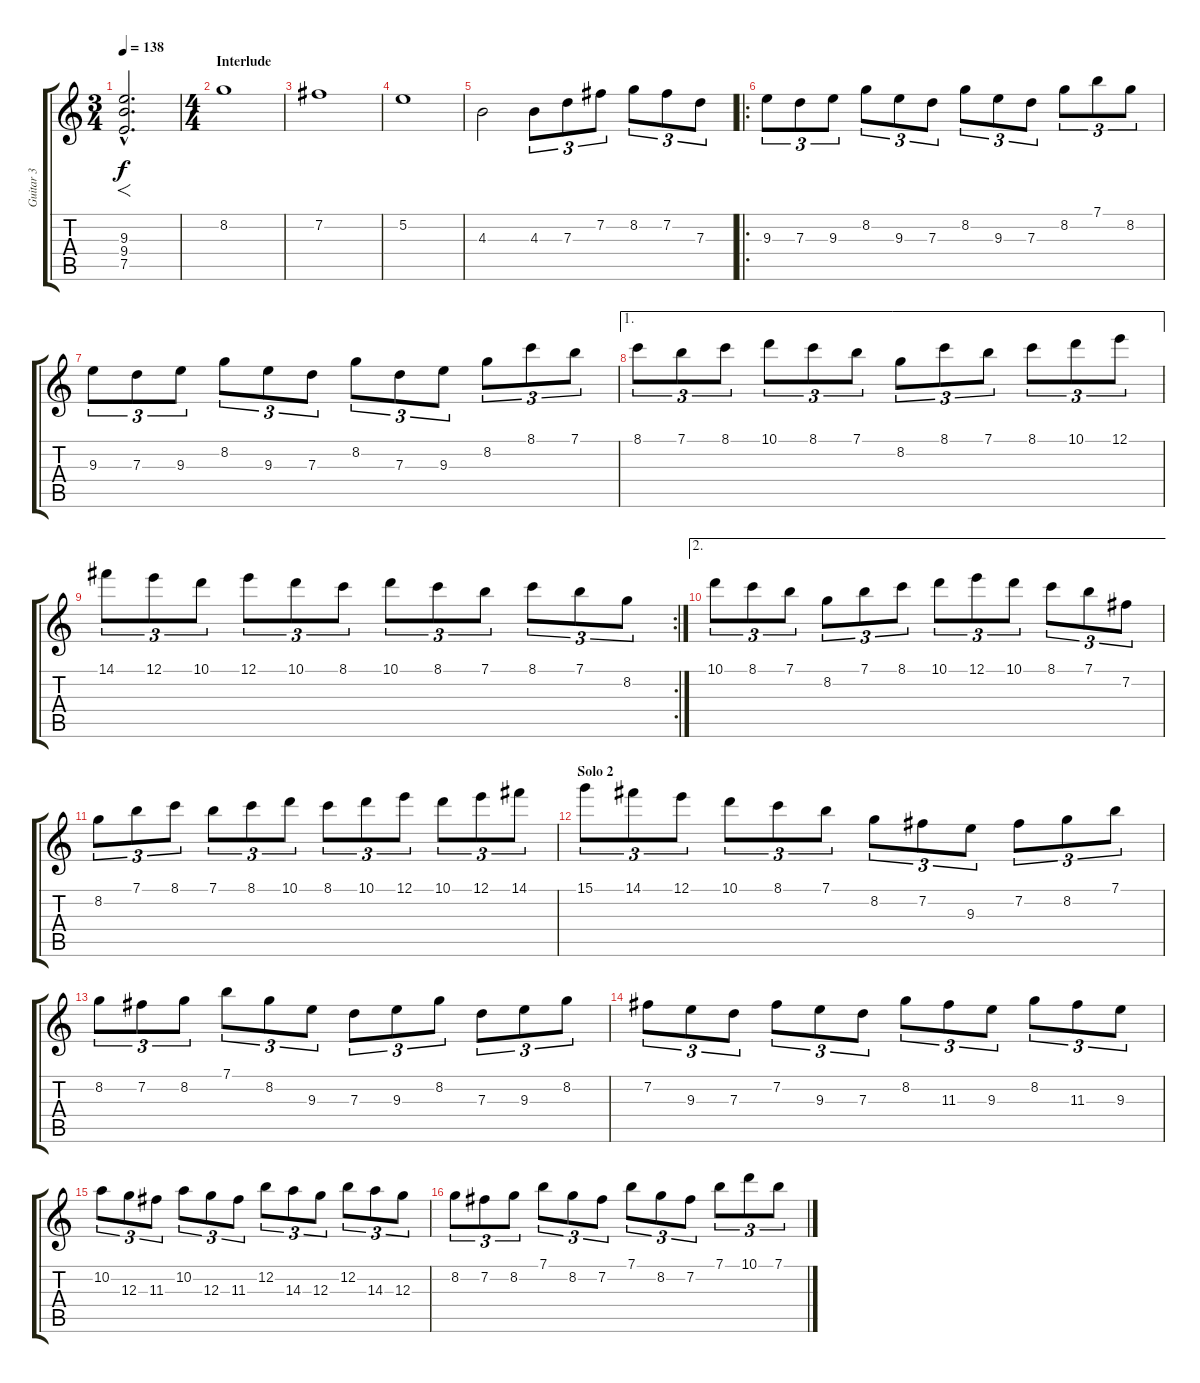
\track ("Guitar 3" "Guitar 3") {instrument distortionguitar}
\staff {score tabs}
\tuning (E4 B3 G3 D3 A2 E2) {hide}
\ts (3 4)
\tempo 138
\clef g2
\ks c
(9.3{hac} 9.4{hac} 7.5{hac}).2{f d dy f} |
\ts (4 4)
\section ("" "Interlude")
8.2.1 |
7.2.1 |
5.2.1 |
4.3.2 4.3.8{tu (3 2)} 7.3.8{tu (3 2)} 7.2.8{tu (3 2)} 8.2.8{tu (3 2)} 7.2.8{tu (3 2)} 7.3.8{tu (3 2)} |
\ro
9.3.8{tu (3 2)} 7.3.8{tu (3 2)} 9.3.8{tu (3 2)} 8.2.8{tu (3 2)} 9.3.8{tu (3 2)} 7.3.8{tu (3 2)} 8.2.8{tu (3 2)} 9.3.8{tu (3 2)} 7.3.8{tu (3 2)} 8.2.8{tu (3 2)} 7.1.8{tu (3 2)} 8.2.8{tu (3 2)} |
9.3.8{tu (3 2)} 7.3.8{tu (3 2)} 9.3.8{tu (3 2)} 8.2.8{tu (3 2)} 9.3.8{tu (3 2)} 7.3.8{tu (3 2)} 8.2.8{tu (3 2)} 7.3.8{tu (3 2)} 9.3.8{tu (3 2)} 8.2.8{tu (3 2)} 8.1.8{tu (3 2)} 7.1.8{tu (3 2)} |
\ae 1
8.1.8{tu (3 2)} 7.1.8{tu (3 2)} 8.1.8{tu (3 2)} 10.1.8{tu (3 2)} 8.1.8{tu (3 2)} 7.1.8{tu (3 2)} 8.2.8{tu (3 2)} 8.1.8{tu (3 2)} 7.1.8{tu (3 2)} 8.1.8{tu (3 2)} 10.1.8{tu (3 2)} 12.1.8{tu (3 2)} |
\rc 2
14.1.8{tu (3 2)} 12.1.8{tu (3 2)} 10.1.8{tu (3 2)} 12.1.8{tu (3 2)} 10.1.8{tu (3 2)} 8.1.8{tu (3 2)} 10.1.8{tu (3 2)} 8.1.8{tu (3 2)} 7.1.8{tu (3 2)} 8.1.8{tu (3 2)} 7.1.8{tu (3 2)} 8.2.8{tu (3 2)} |
\ae 2
10.1.8{tu (3 2)} 8.1.8{tu (3 2)} 7.1.8{tu (3 2)} 8.2.8{tu (3 2)} 7.1.8{tu (3 2)} 8.1.8{tu (3 2)} 10.1.8{tu (3 2)} 12.1.8{tu (3 2)} 10.1.8{tu (3 2)} 8.1.8{tu (3 2)} 7.1.8{tu (3 2)} 7.2.8{tu (3 2)} |
8.2.8{tu (3 2)} 7.1.8{tu (3 2)} 8.1.8{tu (3 2)} 7.1.8{tu (3 2)} 8.1.8{tu (3 2)} 10.1.8{tu (3 2)} 8.1.8{tu (3 2)} 10.1.8{tu (3 2)} 12.1.8{tu (3 2)} 10.1.8{tu (3 2)} 12.1.8{tu (3 2)} 14.1.8{tu (3 2)} |
\section ("" "Solo 2")
15.1.8{tu (3 2)} 14.1.8{tu (3 2)} 12.1.8{tu (3 2)} 10.1.8{tu (3 2)} 8.1.8{tu (3 2)} 7.1.8{tu (3 2)} 8.2.8{tu (3 2)} 7.2.8{tu (3 2)} 9.3.8{tu (3 2)} 7.2.8{tu (3 2)} 8.2.8{tu (3 2)} 7.1.8{tu (3 2)} |
8.2.8{tu (3 2)} 7.2.8{tu (3 2)} 8.2.8{tu (3 2)} 7.1.8{tu (3 2)} 8.2.8{tu (3 2)} 9.3.8{tu (3 2)} 7.3.8{tu (3 2)} 9.3.8{tu (3 2)} 8.2.8{tu (3 2)} 7.3.8{tu (3 2)} 9.3.8{tu (3 2)} 8.2.8{tu (3 2)} |
7.2.8{tu (3 2)} 9.3.8{tu (3 2)} 7.3.8{tu (3 2)} 7.2.8{tu (3 2)} 9.3.8{tu (3 2)} 7.3.8{tu (3 2)} 8.2.8{tu (3 2)} 11.3.8{tu (3 2)} 9.3.8{tu (3 2)} 8.2.8{tu (3 2)} 11.3.8{tu (3 2)} 9.3.8{tu (3 2)} |
10.2.8{tu (3 2)} 12.3.8{tu (3 2)} 11.3.8{tu (3 2)} 10.2.8{tu (3 2)} 12.3.8{tu (3 2)} 11.3.8{tu (3 2)} 12.2.8{tu (3 2)} 14.3.8{tu (3 2)} 12.3.8{tu (3 2)} 12.2.8{tu (3 2)} 14.3.8{tu (3 2)} 12.3.8{tu (3 2)} |
8.2.8{tu (3 2)} 7.2.8{tu (3 2)} 8.2.8{tu (3 2)} 7.1.8{tu (3 2)} 8.2.8{tu (3 2)} 7.2.8{tu (3 2)} 7.1.8{tu (3 2)} 8.2.8{tu (3 2)} 7.2.8{tu (3 2)} 7.1.8{tu (3 2)} 10.1.8{tu (3 2)} 7.1.8{tu (3 2)}
